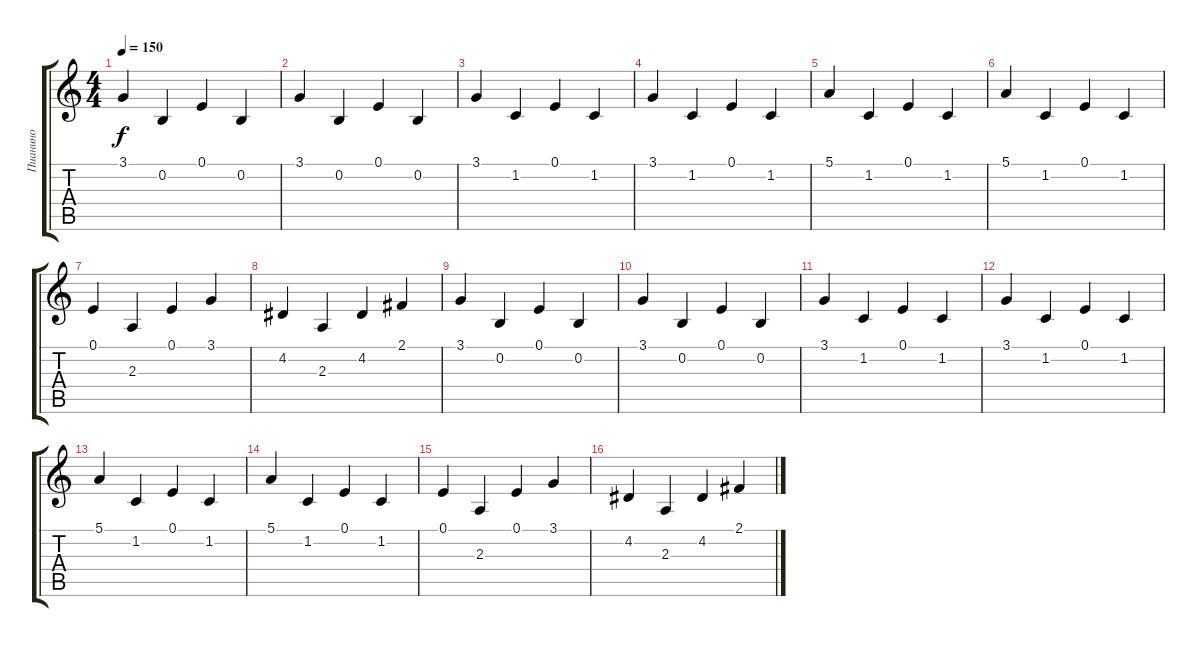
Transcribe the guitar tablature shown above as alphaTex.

\track ("Пианино" "Пианино") {instrument acousticgrandpiano}
\staff {score tabs}
\tuning (E4 B3 G3 D3 A2 E2) {hide}
\ts (4 4)
\tempo 150
\clef g2
\ks c
3.1.4{dy f} 0.2.4 0.1.4 0.2.4 |
3.1.4 0.2.4 0.1.4 0.2.4 |
3.1.4 1.2.4 0.1.4 1.2.4 |
3.1.4 1.2.4 0.1.4 1.2.4 |
5.1.4 1.2.4 0.1.4 1.2.4 |
5.1.4 1.2.4 0.1.4 1.2.4 |
0.1.4 2.3.4 0.1.4 3.1.4 |
4.2.4 2.3.4 4.2.4 2.1.4 |
3.1.4 0.2.4 0.1.4 0.2.4 |
3.1.4 0.2.4 0.1.4 0.2.4 |
3.1.4 1.2.4 0.1.4 1.2.4 |
3.1.4 1.2.4 0.1.4 1.2.4 |
5.1.4 1.2.4 0.1.4 1.2.4 |
5.1.4 1.2.4 0.1.4 1.2.4 |
0.1.4 2.3.4 0.1.4 3.1.4 |
4.2.4 2.3.4 4.2.4 2.1.4
